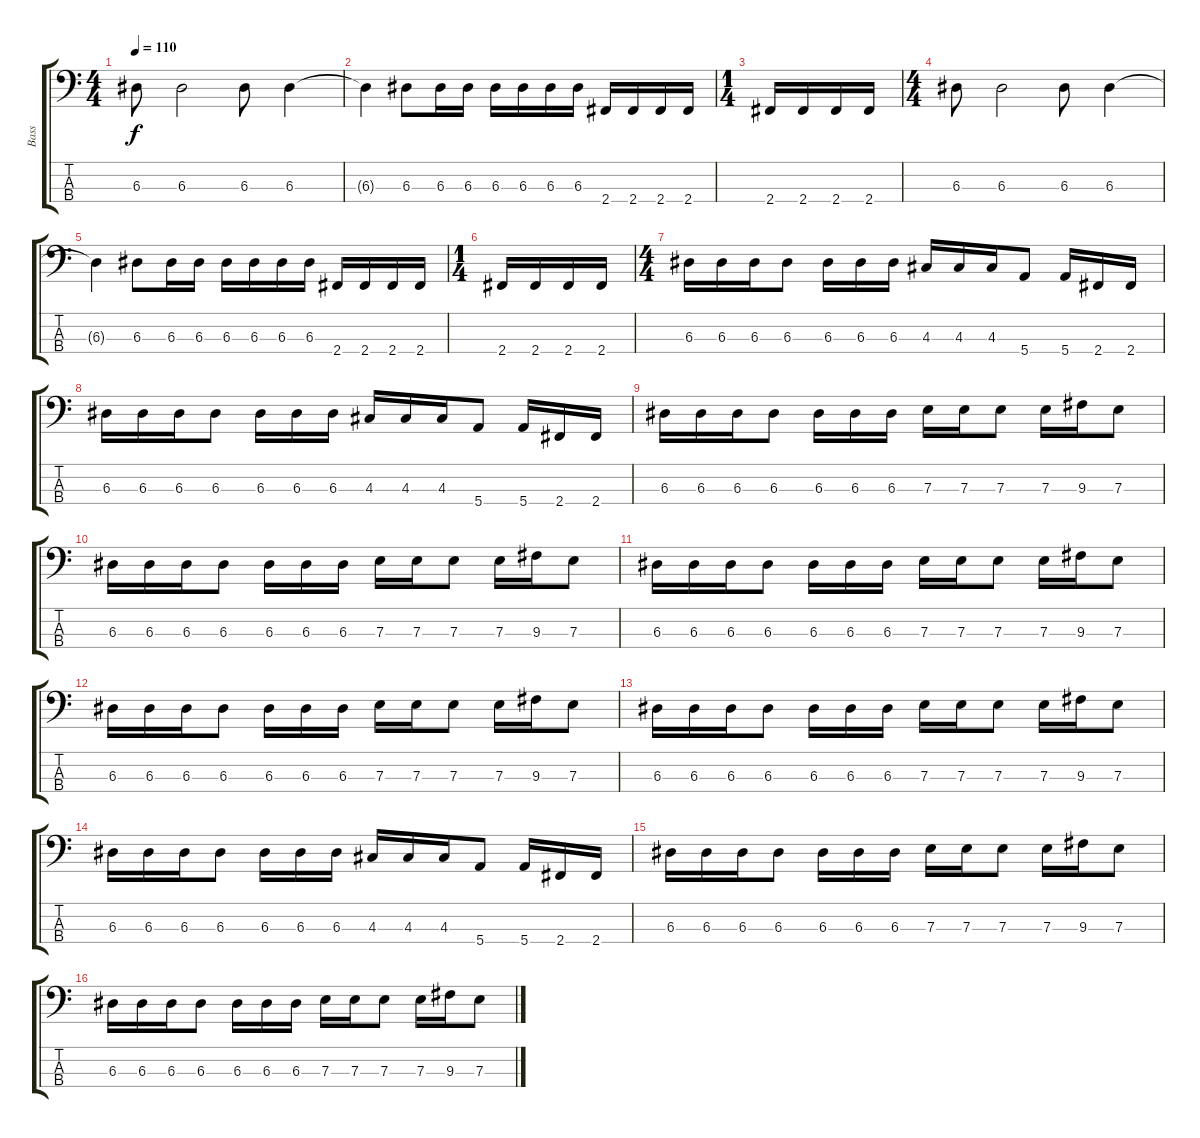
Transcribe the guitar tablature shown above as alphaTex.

\track ("Bass" "Bass") {instrument electricbassfinger}
\staff {score tabs}
\tuning (G2 D2 A1 E1) {hide}
\ts (4 4)
\tempo 110
\clef f4
\ks c
6.3.8{dy f} 6.3.2 6.3.8 6.3.4 |
6.3{t}.4 6.3.8 6.3.16 6.3.16 6.3.16 6.3.16 6.3.16 6.3.16 2.4.16 2.4.16 2.4.16 2.4.16 |
\ts (1 4)
2.4.16 2.4.16 2.4.16 2.4.16 |
\ts (4 4)
6.3.8 6.3.2 6.3.8 6.3.4 |
6.3{t}.4 6.3.8 6.3.16 6.3.16 6.3.16 6.3.16 6.3.16 6.3.16 2.4.16 2.4.16 2.4.16 2.4.16 |
\ts (1 4)
2.4.16 2.4.16 2.4.16 2.4.16 |
\ts (4 4)
6.3.16 6.3.16 6.3.16 6.3.8 6.3.16 6.3.16 6.3.16 4.3.16 4.3.16 4.3.16 5.4.8 5.4.16 2.4.16 2.4.16 |
6.3.16 6.3.16 6.3.16 6.3.8 6.3.16 6.3.16 6.3.16 4.3.16 4.3.16 4.3.16 5.4.8 5.4.16 2.4.16 2.4.16 |
6.3.16 6.3.16 6.3.16 6.3.8 6.3.16 6.3.16 6.3.16 7.3.16 7.3.16 7.3.8 7.3.16 9.3.16 7.3.8 |
6.3.16 6.3.16 6.3.16 6.3.8 6.3.16 6.3.16 6.3.16 7.3.16 7.3.16 7.3.8 7.3.16 9.3.16 7.3.8 |
6.3.16 6.3.16 6.3.16 6.3.8 6.3.16 6.3.16 6.3.16 7.3.16 7.3.16 7.3.8 7.3.16 9.3.16 7.3.8 |
6.3.16 6.3.16 6.3.16 6.3.8 6.3.16 6.3.16 6.3.16 7.3.16 7.3.16 7.3.8 7.3.16 9.3.16 7.3.8 |
6.3.16 6.3.16 6.3.16 6.3.8 6.3.16 6.3.16 6.3.16 7.3.16 7.3.16 7.3.8 7.3.16 9.3.16 7.3.8 |
6.3.16 6.3.16 6.3.16 6.3.8 6.3.16 6.3.16 6.3.16 4.3.16 4.3.16 4.3.16 5.4.8 5.4.16 2.4.16 2.4.16 |
6.3.16 6.3.16 6.3.16 6.3.8 6.3.16 6.3.16 6.3.16 7.3.16 7.3.16 7.3.8 7.3.16 9.3.16 7.3.8 |
6.3.16 6.3.16 6.3.16 6.3.8 6.3.16 6.3.16 6.3.16 7.3.16 7.3.16 7.3.8 7.3.16 9.3.16 7.3.8
